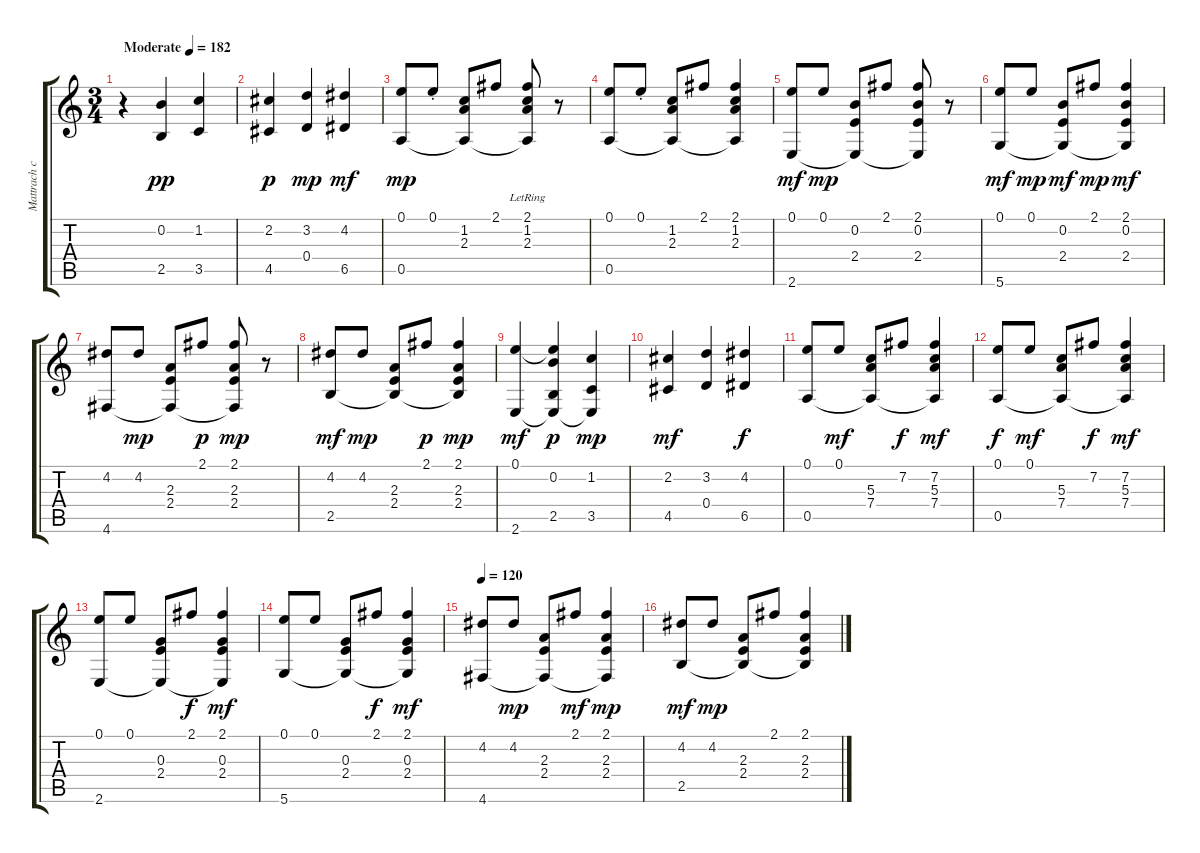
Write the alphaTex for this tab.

\track ("Mattrach cheveux courts" "Mattrach c") {instrument acousticguitarsteel}
\staff {score tabs}
\tuning (E4 B3 G3 D3 A2 D2) {hide}
\ts (3 4)
\tempo (182 "Moderate")
\clef g2
\ks c
r.4{dy pp instrument acousticguitarsteel} (0.2 2.5).4 (1.2 3.5).4 |
(2.2 4.5).4{dy p} (3.2 0.4).4{dy mp} (4.2 6.5).4{dy mf} |
(0.1 0.5).8{dy mp} 0.1{st}.8 (1.2 2.3 0.5{t}).8 2.1.8 (2.1 1.2{lr} 2.3{lr} 0.5{t}).8 r.8 |
(0.1 0.5).8 0.1{st}.8 (1.2 2.3 0.5{t}).8 2.1.8 (2.1 1.2 2.3 0.5{t}).4 |
(0.1 2.6).8{dy mf} 0.1.8{dy mp} (0.2 2.4 2.6{t}).8 2.1.8 (2.1 0.2 2.4 2.6{t}).8 r.8 |
(0.1 5.6).8{dy mf} 0.1.8{dy mp} (0.2 2.4 5.6{t}).8{dy mf} 2.1.8{dy mp} (2.1 0.2 2.4 5.6{t}).4{dy mf} |
(4.2 4.6).8 4.2.8{dy mp} (2.3 2.4 4.6{t}).8 2.1.8{dy p} (2.1 2.3 2.4 4.6{t}).8{dy mp} r.8 |
(4.2 2.5).8{dy mf} 4.2.8{dy mp} (2.3 2.4 2.5{t}).8 2.1.8{dy p} (2.1 2.3 2.4 2.5{t}).4{dy mp} |
(0.1 2.6).4{dy mf} (0.1{t} 0.2 2.5 2.6{t}).4{dy p} (1.2 3.5 2.6{t}).4{dy mp} |
(2.2 4.5).4{dy mf} (3.2 0.4).4 (4.2 6.5).4{dy f} |
(0.1 0.5).8 0.1.8{dy mf} (5.3 7.4 0.5{t}).8 7.2.8{dy f} (7.2 5.3 7.4 0.5{t}).4{dy mf} |
(0.1 0.5).8{dy f} 0.1.8{dy mf} (5.3 7.4 0.5{t}).8 7.2.8{dy f} (7.2 5.3 7.4 0.5{t}).4{dy mf} |
(0.1 2.6).8 0.1.8 (0.3 2.4 2.6{t}).8 2.1.8{dy f} (2.1 0.3 2.4 2.6{t}).4{dy mf} |
(0.1 5.6).8 0.1.8 (0.3 2.4 5.6{t}).8 2.1.8{dy f} (2.1 0.3 2.4 5.6{t}).4{dy mf} |
\tempo 120
(4.2 4.6).8 4.2.8{dy mp} (2.3 2.4 4.6{t}).8 2.1.8{dy mf} (2.1 2.3 2.4 4.6{t}).4{dy mp} |
(4.2 2.5).8{dy mf} 4.2.8{dy mp} (2.3 2.4 2.5{t}).8 2.1.8 (2.1 2.3 2.4 2.5{t}).4
